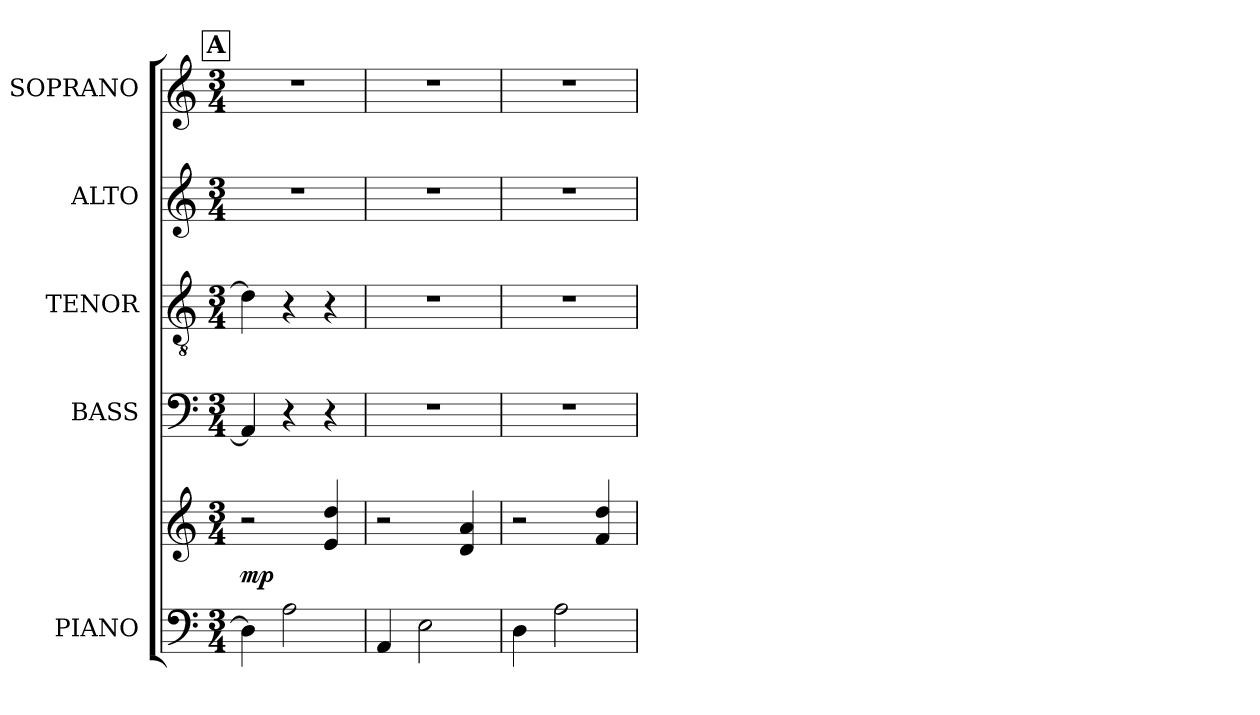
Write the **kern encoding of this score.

**kern	**kern	**dynam	**kern	**kern	**kern	**kern
*part5	*part5	*part5	*part4	*part3	*part2	*part1
*staff6	*staff5	*staff5/6	*staff4	*staff3	*staff2	*staff1
*I"PIANO	*	*	*I"BASS	*I"TENOR	*I"ALTO	*I"SOPRANO
*I'PNO.	*	*	*I'B.	*I'T.	*I'A.	*I'S.
!!LO:PB:g=z
*clefF4	*clefG2	*	*clefF4	*clefGv2	*clefG2	*clefG2
*	*	*	*	*ITrd7c12	*	*
*k[]	*k[]	*	*k[]	*k[]	*k[]	*k[]
*C:	*C:	*	*C:	*C:	*C:	*C:
*M3/4	*M3/4	*	*M3/4	*M3/4	*M3/4	*M3/4
*MM100	*MM100	*	*MM100	*MM100	*MM100	*MM100
!!LO:REH:place=s1:B:color=#000000:enc=box:fs=19.1405:t=A
=22	=22	=22	=22	=22	=22	=22
!	!	!	!	!	!LO:N:vis=1	!LO:N:vis=1
4Di\]	2r	mp	4AAi/]	4Di\]	2.r	2.r
2Ai\	.	.	4r	4r	.	.
.	4ei/ 4ddi	.	4r	4r	.	.
=23	=23	=23	=23	=23	=23	=23
!	!	!	!LO:N:vis=1	!LO:N:vis=1	!LO:N:vis=1	!LO:N:vis=1
4AAi/	2r	.	2.r	2.r	2.r	2.r
2Ei\	.	.	.	.	.	.
.	4di/ 4ai	.	.	.	.	.
=24	=24	=24	=24	=24	=24	=24
!	!	!	!LO:N:vis=1	!LO:N:vis=1	!LO:N:vis=1	!LO:N:vis=1
4Di\	2r	.	2.r	2.r	2.r	2.r
2Ai\	.	.	.	.	.	.
.	4fi/ 4ddi	.	.	.	.	.
=	=	=	=	=	=	=
*-	*-	*-	*-	*-	*-	*-
